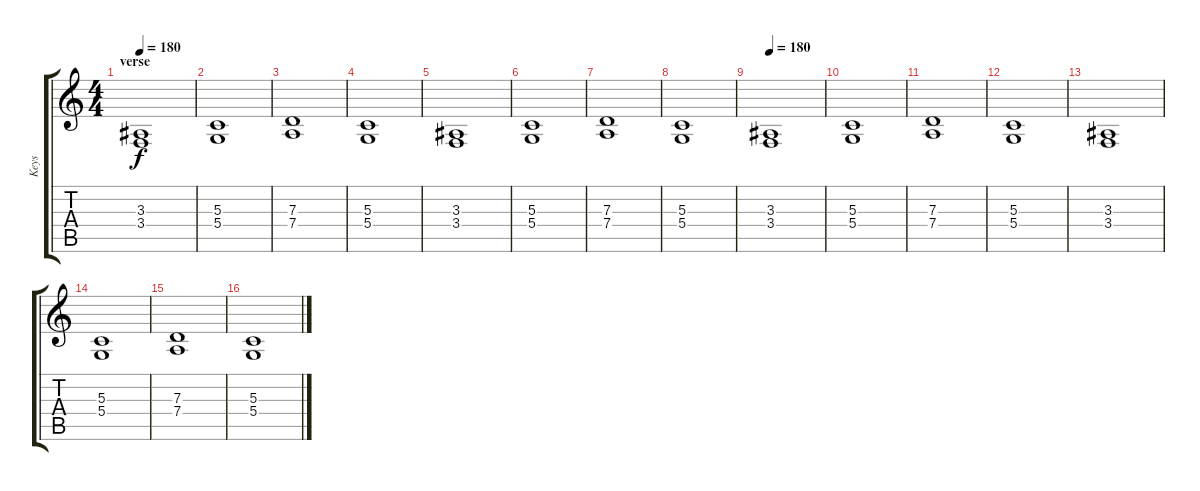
\track ("Keys" "Keys") {instrument synthstrings1}
\staff {score tabs}
\tuning (E4 B3 G3 D3 A2 E2) {hide}
\ts (4 4)
\section ("" "verse")
\tempo 180
\clef g2
\ks c
(3.3 3.4).1{dy f} |
(5.3 5.4).1 |
(7.3 7.4).1 |
(5.3 5.4).1 |
(3.3 3.4).1 |
(5.3 5.4).1 |
(7.3 7.4).1 |
(5.3 5.4).1 |
\tempo 180
(3.3 3.4).1 |
(5.3 5.4).1 |
(7.3 7.4).1 |
(5.3 5.4).1 |
(3.3 3.4).1 |
(5.3 5.4).1 |
(7.3 7.4).1 |
(5.3 5.4).1
